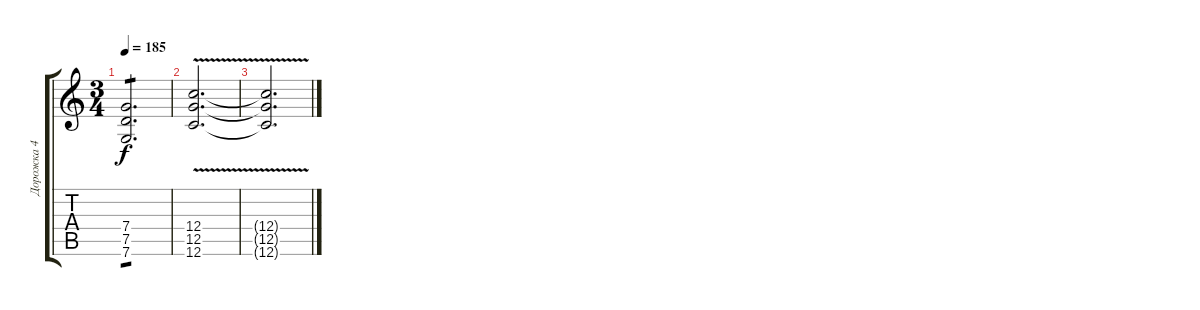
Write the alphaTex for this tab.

\track ("Дорожка 4" "Дорожка 4") {instrument distortionguitar}
\staff {score tabs}
\tuning (D4 A3 F3 C3 G2 C2) {hide}
\ts (3 4)
\tempo 185
\clef g2
\ks c
(7.4 7.5 7.6).2{d tp 1 dy f} |
(12.4{v} 12.5{v} 12.6{v}).2{d} |
(12.4{t} 12.5{t} 12.6{t}).2{d}
